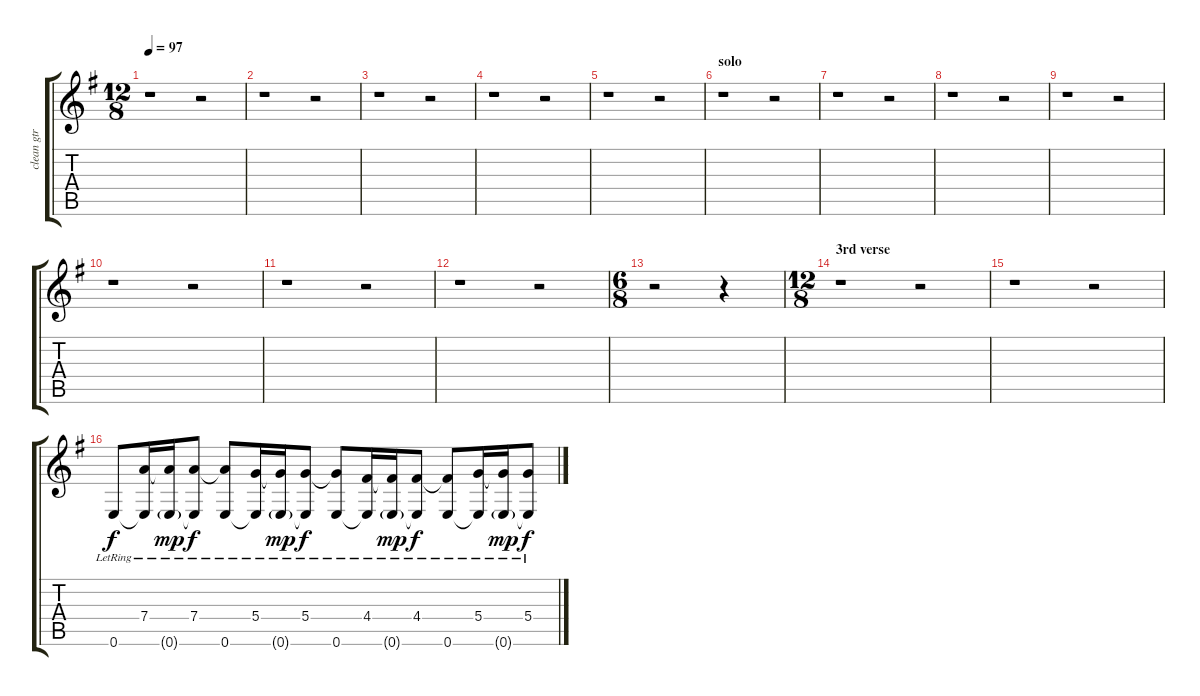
\track ("clean gtr" "clean gtr") {instrument acousticguitarsteel}
\staff {score tabs}
\tuning (E4 B3 G3 D3 A2 E2) {hide}
\ts (12 8)
\tempo 97
\clef g2
\ks g
r.1{dy f} r.2 |
r.1 r.2 |
r.1 r.2 |
r.1 r.2 |
r.1 r.2 |
\section ("" "solo")
r.1 r.2 |
r.1 r.2 |
r.1 r.2 |
r.1 r.2 |
r.1 r.2 |
r.1 r.2 |
r.1 r.2 |
\ts (6 8)
r.2 r.4 |
\ts (12 8)
\section ("" "3rd verse")
r.1 r.2 |
r.1 r.2 |
0.6{lr}.8{volume 13} (7.4{lr} 0.6{t}).16 (7.4{t} 0.6{g lr}).16{dy mp} (7.4{lr} 0.6{t}).8{dy f} (7.4{t} 0.6{lr}).8 (5.4{lr} 0.6{t}).16 (5.4{t} 0.6{g lr}).16{dy mp} (5.4{lr} 0.6{t}).8{dy f} (5.4{t} 0.6{lr}).8 (4.4{lr} 0.6{t}).16 (4.4{t} 0.6{g lr}).16{dy mp} (4.4{lr} 0.6{t}).8{dy f} (4.4{t} 0.6{lr}).8 (5.4{lr} 0.6{t}).16 (5.4{t} 0.6{g lr}).16{dy mp} (5.4{lr} 0.6{t}).8{dy f}
